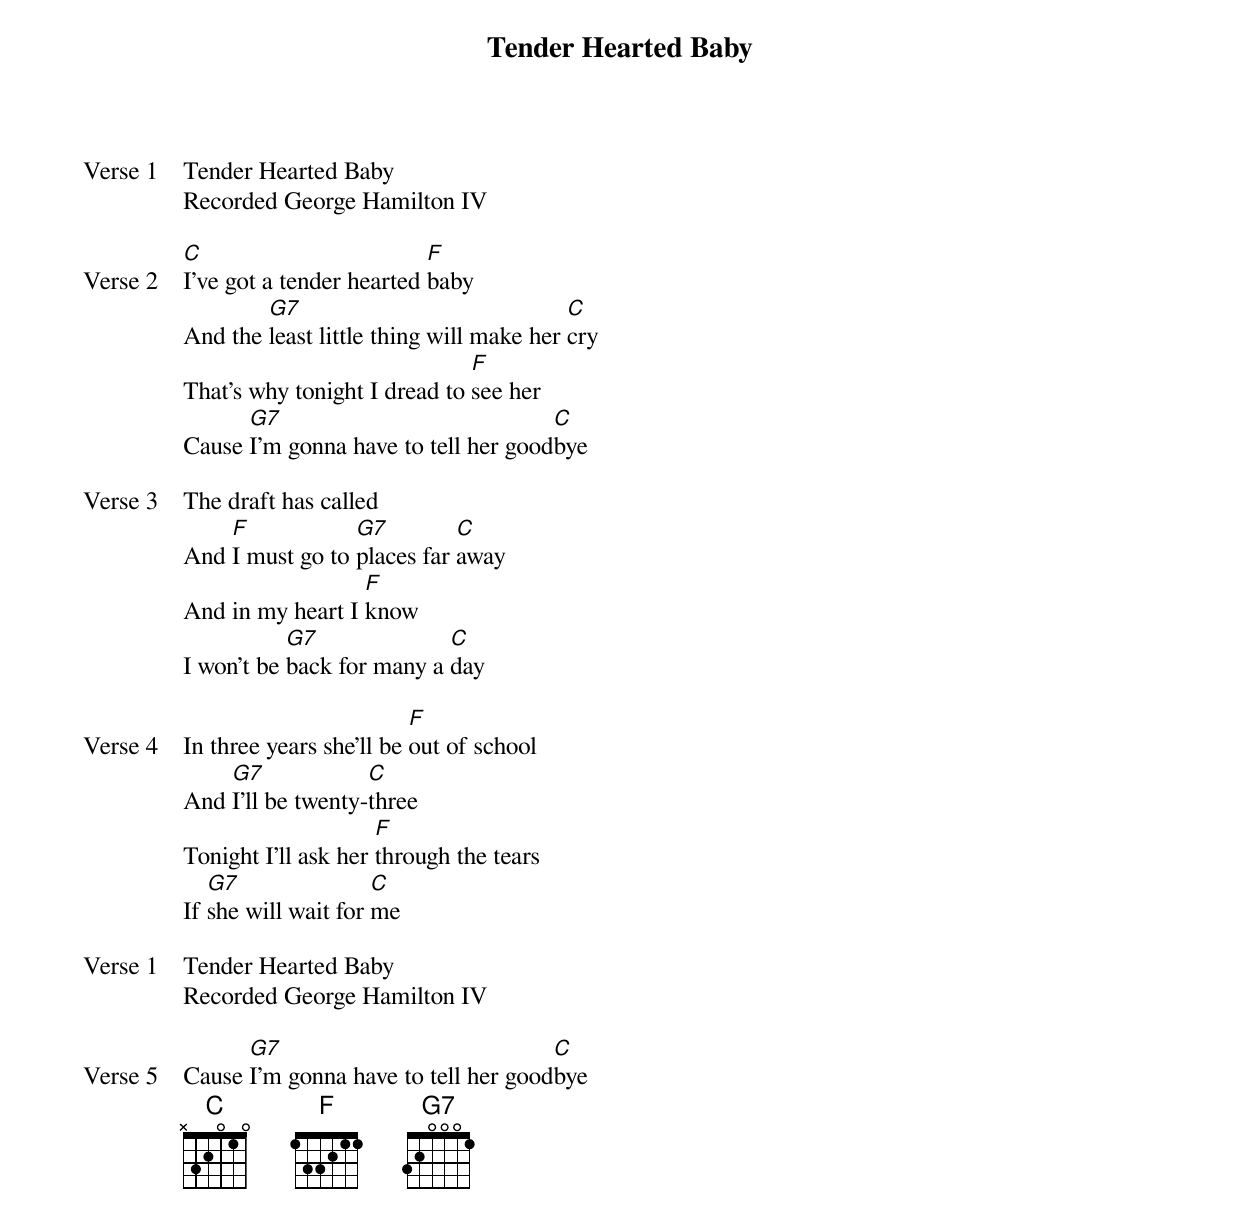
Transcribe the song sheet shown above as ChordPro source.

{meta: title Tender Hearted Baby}
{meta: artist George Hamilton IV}
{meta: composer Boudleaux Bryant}
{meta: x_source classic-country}
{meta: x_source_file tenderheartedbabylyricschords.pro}
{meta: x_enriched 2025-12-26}

{start_of_verse: Verse 1}
Tender Hearted Baby
Recorded George Hamilton IV
{end_of_verse}

{start_of_verse: Verse 2}
[C]I've got a tender hearted [F]baby
And the [G7]least little thing will make her [C]cry
That's why tonight I dread to [F]see her
Cause [G7]I'm gonna have to tell her good[C]bye
{end_of_verse}

{start_of_verse: Verse 3}
The draft has called
And [F]I must go to [G7]places far [C]away
And in my heart I [F]know
I won't be [G7]back for many a [C]day
{end_of_verse}

{start_of_verse: Verse 4}
In three years she'll be [F]out of school
And [G7]I'll be twenty-[C]three
Tonight I'll ask her [F]through the tears
If [G7]she will wait for [C]me
{end_of_verse}

{start_of_verse: Verse 1}
Tender Hearted Baby
Recorded George Hamilton IV
{end_of_verse}

{start_of_verse: Verse 5}
Cause [G7]I'm gonna have to tell her good[C]bye
{end_of_verse}
